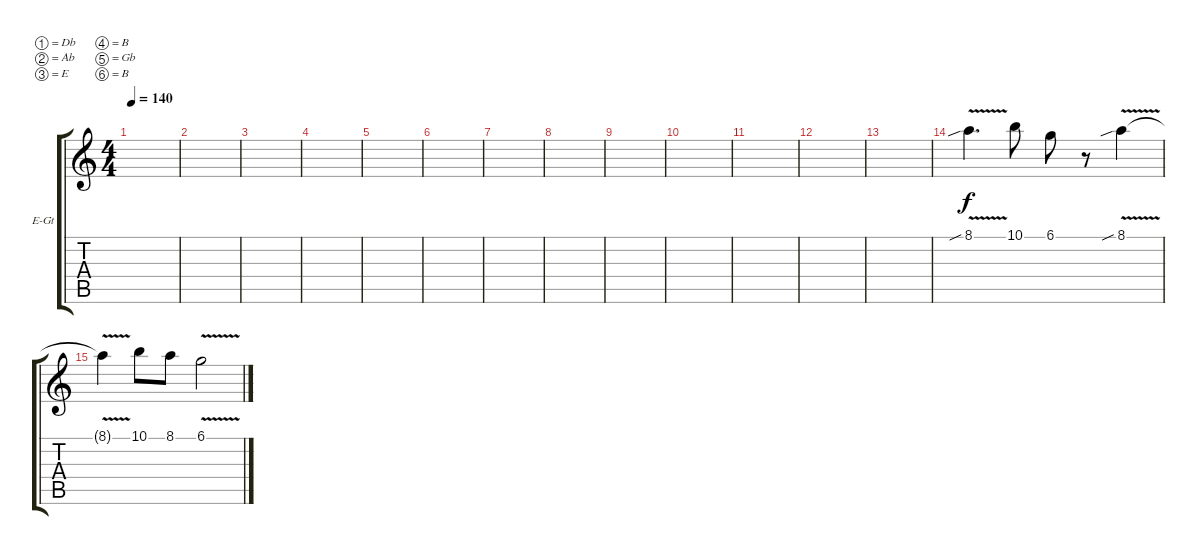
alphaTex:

\bracketExtendMode groupsimilarinstruments
\firstSystemTrackNameOrientation horizontal
\otherSystemsTrackNameOrientation horizontal
\track ("Harmony" "E-Gt") {instrument distortionguitar}
\staff {score tabs}
\tuning (Db4 Ab3 E3 B2 Gb2 B1)
\ts (4 4)
\tempo 140
\clef g2
\ks c
|
|
|
|
|
|
|
|
|
|
|
|
|
8.1{v sib}.4{d} 10.1.8 6.1.8 r.8 8.1{v sib}.4 |
8.1{v t}.4 10.1.8 8.1.8 6.1{v}.2
